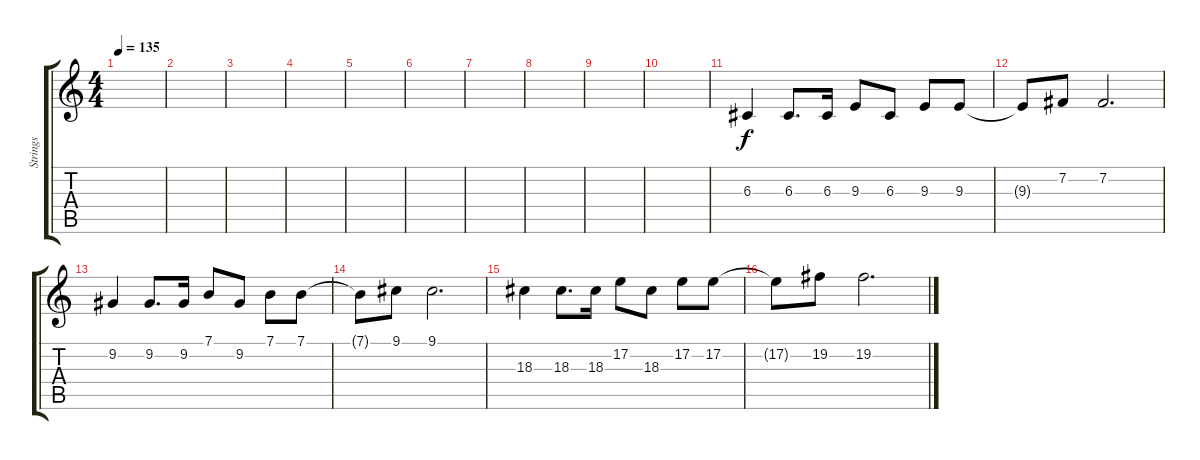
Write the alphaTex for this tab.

\track ("Strings" "Strings") {instrument stringensemble1}
\staff {score tabs}
\tuning (E4 B3 G3 D3 A2 E2) {hide}
\ts (4 4)
\tempo 135
\clef g2
\ks c
|
|
|
|
|
|
|
|
|
|
6.3.4{instrument synthbrass1} 6.3.8{d} 6.3.16 9.3.8 6.3.8 9.3.8 9.3.8 |
9.3{t}.8 7.2.8 7.2.2{d} |
9.2.4 9.2.8{d} 9.2.16 7.1.8 9.2.8 7.1.8 7.1.8 |
7.1{t}.8 9.1.8 9.1.2{d} |
18.3.4 18.3.8{d} 18.3.16 17.2.8 18.3.8 17.2.8 17.2.8 |
17.2{t}.8 19.2.8 19.2.2{d}
